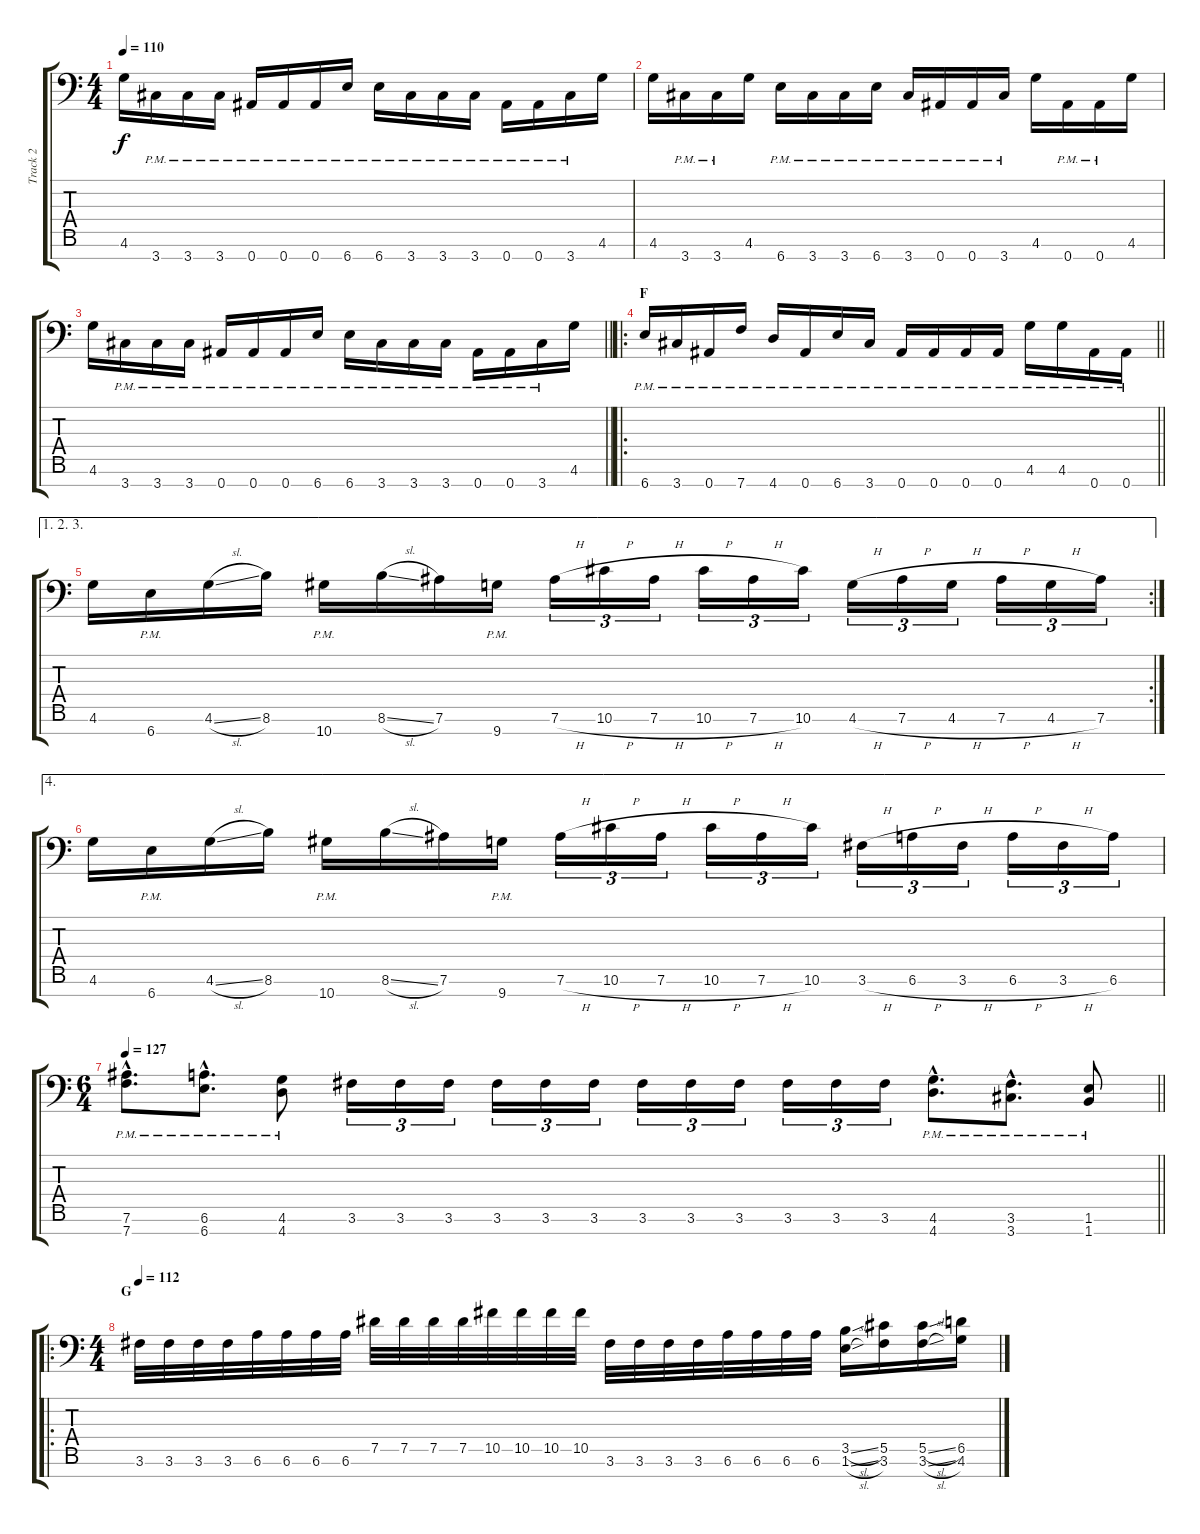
\track ("Track 2" "Track 2") {instrument distortionguitar}
\staff {score tabs}
\tuning (Eb4 Bb3 Gb3 Db3 Ab2 Eb2 Bb1) {hide}
\ts (4 4)
\tempo 110
\clef f4
\ks c
4.6.16{dy f} 3.7{pm}.16 3.7{pm}.16 3.7{pm}.16 0.7{pm}.16 0.7{pm}.16 0.7{pm}.16 6.7{pm}.16 6.7{pm}.16 3.7{pm}.16 3.7{pm}.16 3.7{pm}.16 0.7{pm}.16 0.7{pm}.16 3.7{pm}.16 4.6.16 |
4.6.16 3.7{pm}.16 3.7{pm}.16 4.6.16 6.7{pm}.16 3.7{pm}.16 3.7{pm}.16 6.7{pm}.16 3.7{pm}.16 0.7{pm}.16 0.7{pm}.16 3.7{pm}.16 4.6.16 0.7{pm}.16 0.7{pm}.16 4.6.16 |
\barLineRight lightlight
4.6.16 3.7{pm}.16 3.7{pm}.16 3.7{pm}.16 0.7{pm}.16 0.7{pm}.16 0.7{pm}.16 6.7{pm}.16 6.7{pm}.16 3.7{pm}.16 3.7{pm}.16 3.7{pm}.16 0.7{pm}.16 0.7{pm}.16 3.7{pm}.16 4.6.16 |
\ro
\section ("" "F")
\barLineRight lightlight
6.7{pm}.16 3.7{pm}.16 0.7{pm}.16 7.7{pm}.16 4.7{pm}.16 0.7{pm}.16 6.7{pm}.16 3.7{pm}.16 0.7{pm}.16 0.7{pm}.16 0.7{pm}.16 0.7{pm}.16 4.6{pm}.16 4.6{pm}.16 0.7{pm}.16 0.7{pm}.16 |
\ae (1 2 3)
\rc 2
4.6.16 6.7{pm}.16 4.6{sl}.16 8.6.16 10.7{pm}.16 8.6{sl}.16 7.6.16 9.7{pm}.16 7.6{h}.16{tu (3 2)} 10.6{h}.16{tu (3 2)} 7.6{h}.16{tu (3 2)} 10.6{h}.16{tu (3 2)} 7.6{h}.16{tu (3 2)} 10.6.16{tu (3 2)} 4.6{h}.16{tu (3 2)} 7.6{h}.16{tu (3 2)} 4.6{h}.16{tu (3 2)} 7.6{h}.16{tu (3 2)} 4.6{h}.16{tu (3 2)} 7.6.16{tu (3 2)} |
\ae 4
4.6.16 6.7{pm}.16 4.6{sl}.16 8.6.16 10.7{pm}.16 8.6{sl}.16 7.6.16 9.7{pm}.16 7.6{h}.16{tu (3 2)} 10.6{h}.16{tu (3 2)} 7.6{h}.16{tu (3 2)} 10.6{h}.16{tu (3 2)} 7.6{h}.16{tu (3 2)} 10.6.16{tu (3 2)} 3.6{h}.16{tu (3 2)} 6.6{h}.16{tu (3 2)} 3.6{h}.16{tu (3 2)} 6.6{h}.16{tu (3 2)} 3.6{h}.16{tu (3 2)} 6.6.16{tu (3 2)} |
\ts (6 4)
\tempo 127
\barLineRight lightlight
(7.6{hac pm} 7.7{hac pm}).8{d} (6.6{hac pm} 6.7{hac pm}).8{d} (4.6{pm} 4.7{pm}).8 3.6.16{tu (3 2)} 3.6.16{tu (3 2)} 3.6.16{tu (3 2)} 3.6.16{tu (3 2)} 3.6.16{tu (3 2)} 3.6.16{tu (3 2)} 3.6.16{tu (3 2)} 3.6.16{tu (3 2)} 3.6.16{tu (3 2)} 3.6.16{tu (3 2)} 3.6.16{tu (3 2)} 3.6.16{tu (3 2)} (4.6{hac pm} 4.7{hac pm}).8{d} (3.6{hac pm} 3.7{hac pm}).8{d} (1.6{pm} 1.7{pm}).8 |
\ro
\ts (4 4)
\section ("" "G")
\tempo 112
3.6.32 3.6.32 3.6.32 3.6.32 6.6.32 6.6.32 6.6.32 6.6.32 7.5.32 7.5.32 7.5.32 7.5.32 10.5.32 10.5.32 10.5.32 10.5.32 3.6.32 3.6.32 3.6.32 3.6.32 6.6.32 6.6.32 6.6.32 6.6.32 (3.5{sl} 1.6{sl}).16 (5.5 3.6).16 (5.5{sl} 3.6{sl}).16 (6.5 4.6).16
